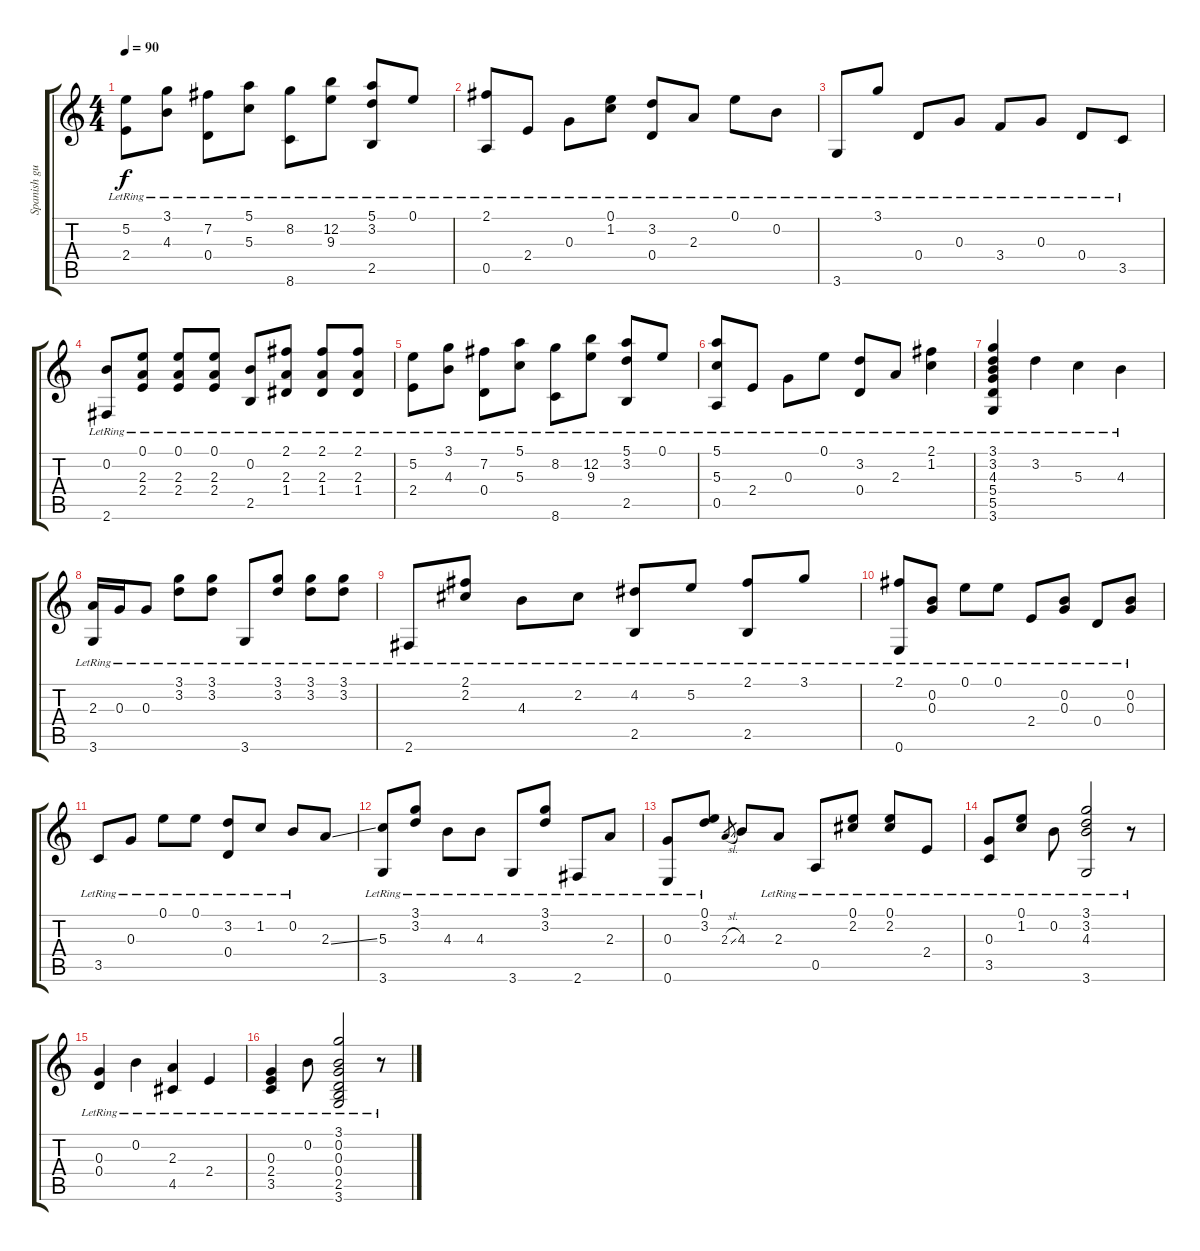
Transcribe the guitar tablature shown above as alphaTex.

\track ("Spanish guitar" "Spanish gu") {instrument acousticguitarnylon}
\staff {score tabs}
\tuning (E4 B3 G3 D3 A2 E2) {hide}
\ts (4 4)
\tempo 90
\clef g2
\ks c
(5.2{lr} 2.4{lr}).8{dy f} (3.1{lr} 4.3{lr}).8 (7.2{lr} 0.4{lr}).8 (5.1{lr} 5.3{lr}).8 (8.2{lr} 8.6{lr}).8 (12.2{lr} 9.3{lr}).8 (5.1{lr} 3.2{lr} 2.5{lr}).8 0.1{lr}.8 |
(2.1{lr} 0.5{lr}).8 2.4{lr}.8 0.3{lr}.8 (0.1{lr} 1.2{lr}).8 (3.2{lr} 0.4{lr}).8 2.3{lr}.8 0.1{lr}.8 0.2{lr}.8 |
3.6{lr}.8 3.1{lr}.8 0.4{lr}.8 0.3{lr}.8 3.4{lr}.8 0.3{lr}.8 0.4{lr}.8 3.5{lr}.8 |
(0.2{lr} 2.6{lr}).8 (0.1{lr} 2.3{lr} 2.4{lr}).8 (0.1{lr} 2.3{lr} 2.4{lr}).8 (0.1{lr} 2.3{lr} 2.4{lr}).8 (0.2{lr} 2.5{lr}).8 (2.1{lr} 2.3{lr} 1.4{lr}).8 (2.1{lr} 2.3{lr} 1.4{lr}).8 (2.1{lr} 2.3{lr} 1.4{lr}).8 |
(5.2{lr} 2.4{lr}).8 (3.1{lr} 4.3{lr}).8 (7.2{lr} 0.4{lr}).8 (5.1{lr} 5.3{lr}).8 (8.2{lr} 8.6{lr}).8 (12.2{lr} 9.3{lr}).8 (5.1{lr} 3.2{lr} 2.5{lr}).8 0.1{lr}.8 |
(5.1{lr} 5.3{lr} 0.5{lr}).8 2.4{lr}.8 0.3{lr}.8 0.1{lr}.8 (3.2{lr} 0.4{lr}).8 2.3{lr}.8 (2.1{lr} 1.2{lr}).4 |
(3.1{lr} 3.2{lr} 4.3{lr} 5.4{lr} 5.5{lr} 3.6{lr}).4 3.2{lr}.4 5.3{lr}.4 4.3{lr}.4 |
(2.3{lr} 3.6{lr}).16 0.3{lr}.16 0.3{lr}.8 (3.1{lr} 3.2{lr}).8 (3.1{lr} 3.2{lr}).8 3.6{lr}.8 (3.1{lr} 3.2{lr}).8 (3.1{lr} 3.2{lr}).8 (3.1{lr} 3.2{lr}).8 |
2.6{lr}.8 (2.1{lr} 2.2{lr}).8 4.3{lr}.8 2.2{lr}.8 (4.2{lr} 2.5{lr}).8 5.2{lr}.8 (2.1{lr} 2.5{lr}).8 3.1{lr}.8 |
(2.1{lr} 0.6{lr}).8 (0.2{lr} 0.3{lr}).8 0.1{lr}.8 0.1{lr}.8 2.4{lr}.8 (0.2{lr} 0.3{lr}).8 0.4{lr}.8 (0.2{lr} 0.3{lr}).8 |
3.5{lr}.8 0.3{lr}.8 0.1{lr}.8 0.1{lr}.8 (3.2{lr} 0.4{lr}).8 1.2{lr}.8 0.2{lr}.8 2.3{ss}.8 |
(5.3{lr} 3.6{lr}).8 (3.1{lr} 3.2{lr}).8 4.3{lr}.8 4.3{lr}.8 3.6{lr}.8 (3.1{lr} 3.2{lr}).8 2.6{lr}.8 2.3{lr}.8 |
(0.3{lr} 0.6{lr}).8 (0.1{lr} 3.2{lr}).8 2.3{sl}.8{gr} 4.3.8 2.3{lr}.8 0.5{lr}.8 (0.1{lr} 2.2{lr}).8 (0.1{lr} 2.2{lr}).8 2.4{lr}.8 |
(0.3{lr} 3.5{lr}).8 (0.1{lr} 1.2{lr}).8 0.2{lr}.8 (3.1{lr} 3.2{lr} 4.3{lr} 3.6{lr}).2 r.8 |
(0.3{lr} 0.4{lr}).4 0.2{lr}.4 (2.3{lr} 4.5{lr}).4 2.4{lr}.4 |
(0.3{lr} 2.4{lr} 3.5{lr}).4 0.2{lr}.8 (3.1{lr} 0.2{lr} 0.3{lr} 0.4{lr} 2.5{lr} 3.6{lr}).2 r.8
